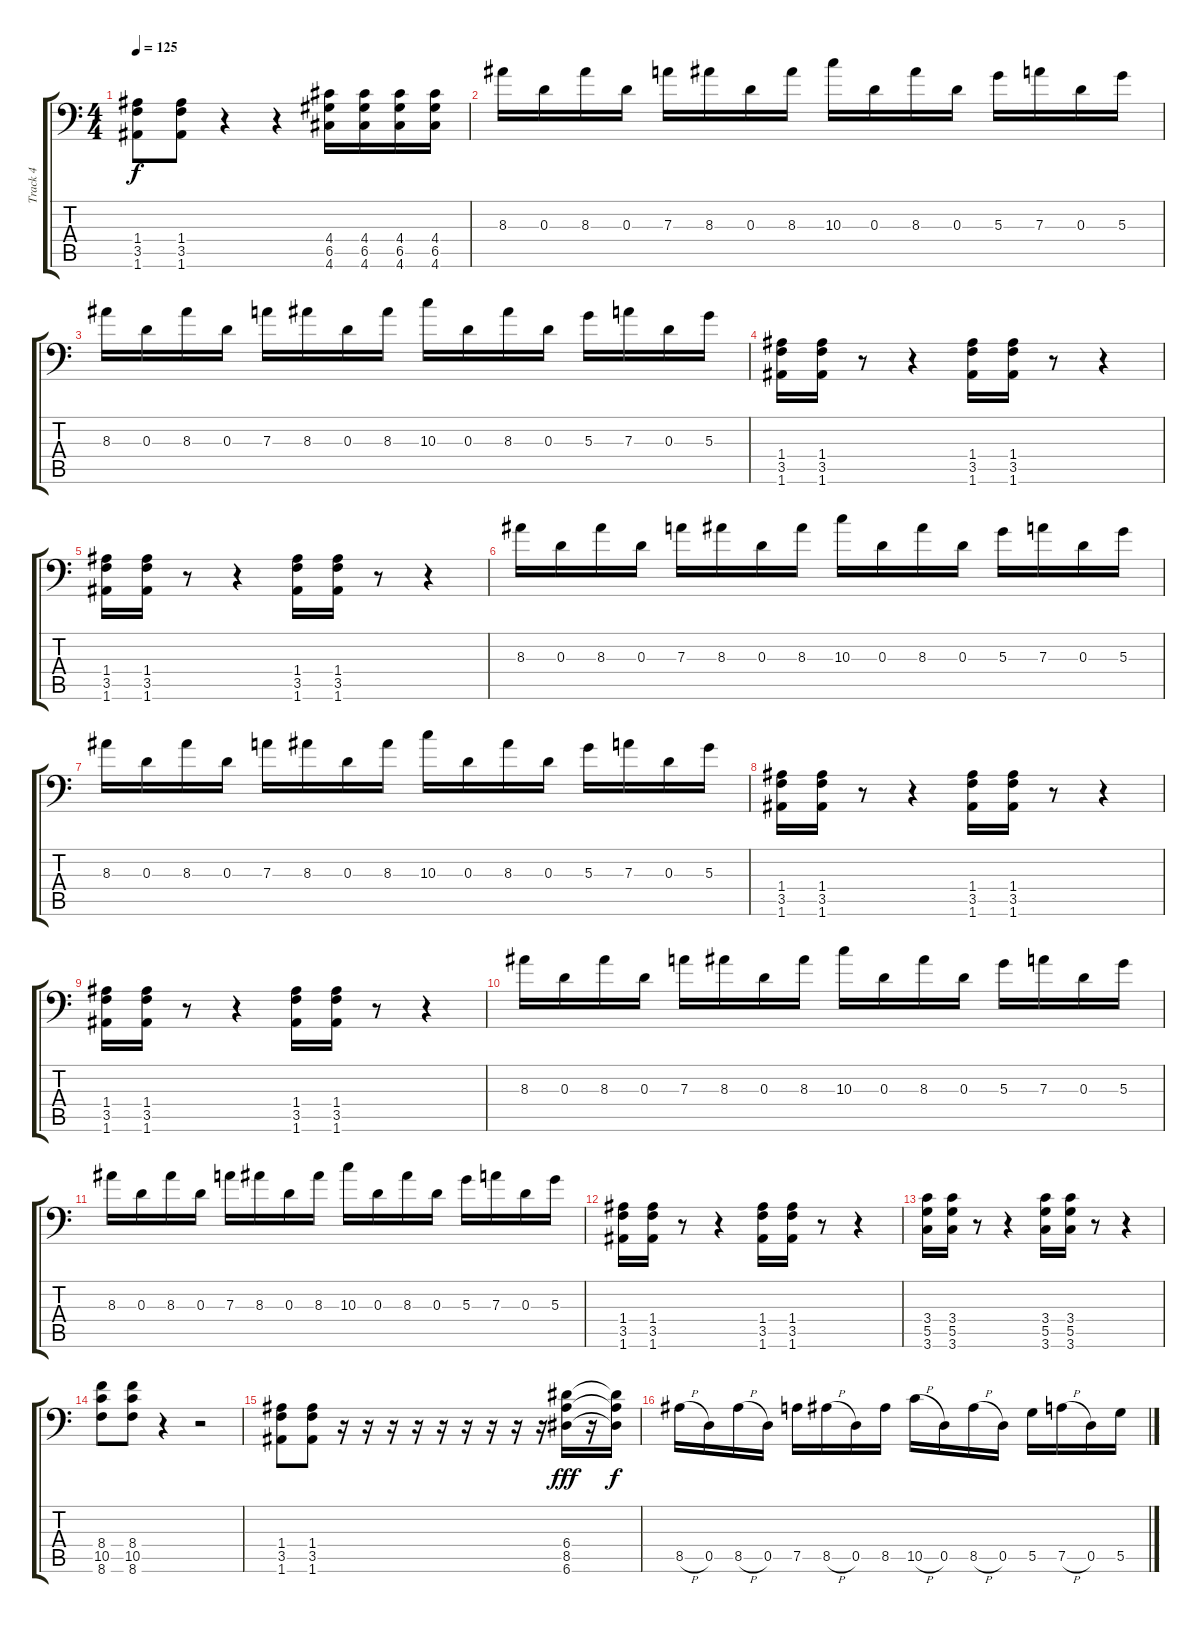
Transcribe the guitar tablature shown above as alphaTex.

\track ("Track 4" "Track 4") {instrument distortionguitar}
\staff {score tabs}
\tuning (B3 G3 D3 A2 D2 A1) {hide}
\ts (4 4)
\tempo 125
\clef f4
\ks c
(1.4 3.5 1.6).8{dy f} (1.4 3.5 1.6).8 r.4 r.4 (4.4 6.5 4.6).16 (4.4 6.5 4.6).16 (4.4 6.5 4.6).16 (4.4 6.5 4.6).16 |
8.3.16 0.3.16 8.3.16 0.3.16 7.3.16 8.3.16 0.3.16 8.3.16 10.3.16 0.3.16 8.3.16 0.3.16 5.3.16 7.3.16 0.3.16 5.3.16 |
8.3.16 0.3.16 8.3.16 0.3.16 7.3.16 8.3.16 0.3.16 8.3.16 10.3.16 0.3.16 8.3.16 0.3.16 5.3.16 7.3.16 0.3.16 5.3.16 |
(1.4 3.5 1.6).16 (1.4 3.5 1.6).16 r.8 r.4 (1.4 3.5 1.6).16 (1.4 3.5 1.6).16 r.8 r.4 |
(1.4 3.5 1.6).16 (1.4 3.5 1.6).16 r.8 r.4 (1.4 3.5 1.6).16 (1.4 3.5 1.6).16 r.8 r.4 |
8.3.16 0.3.16 8.3.16 0.3.16 7.3.16 8.3.16 0.3.16 8.3.16 10.3.16 0.3.16 8.3.16 0.3.16 5.3.16 7.3.16 0.3.16 5.3.16 |
8.3.16 0.3.16 8.3.16 0.3.16 7.3.16 8.3.16 0.3.16 8.3.16 10.3.16 0.3.16 8.3.16 0.3.16 5.3.16 7.3.16 0.3.16 5.3.16 |
(1.4 3.5 1.6).16 (1.4 3.5 1.6).16 r.8 r.4 (1.4 3.5 1.6).16 (1.4 3.5 1.6).16 r.8 r.4 |
(1.4 3.5 1.6).16 (1.4 3.5 1.6).16 r.8 r.4 (1.4 3.5 1.6).16 (1.4 3.5 1.6).16 r.8 r.4 |
8.3.16 0.3.16 8.3.16 0.3.16 7.3.16 8.3.16 0.3.16 8.3.16 10.3.16 0.3.16 8.3.16 0.3.16 5.3.16 7.3.16 0.3.16 5.3.16 |
8.3.16 0.3.16 8.3.16 0.3.16 7.3.16 8.3.16 0.3.16 8.3.16 10.3.16 0.3.16 8.3.16 0.3.16 5.3.16 7.3.16 0.3.16 5.3.16 |
(1.4 3.5 1.6).16 (1.4 3.5 1.6).16 r.8 r.4 (1.4 3.5 1.6).16 (1.4 3.5 1.6).16 r.8 r.4 |
(3.4 5.5 3.6).16 (3.4 5.5 3.6).16 r.8 r.4 (3.4 5.5 3.6).16 (3.4 5.5 3.6).16 r.8 r.4 |
(8.4 10.5 8.6).8 (8.4 10.5 8.6).8 r.4 r.2 |
(1.4 3.5 1.6).8 (1.4 3.5 1.6).8 r.16 r.16 r.16 r.16 r.16 r.16 r.16 r.16 r.16 (6.4 8.5 6.6).16{dy fff} r.16 (6.4{t} 8.5{t} 6.6{t}).16{dy f} |
8.5{h}.16 0.5.16 8.5{h}.16 0.5.16 7.5.16 8.5{h}.16 0.5.16 8.5.16 10.5{h}.16 0.5.16 8.5{h}.16 0.5.16 5.5.16 7.5{h}.16 0.5.16 5.5.16
